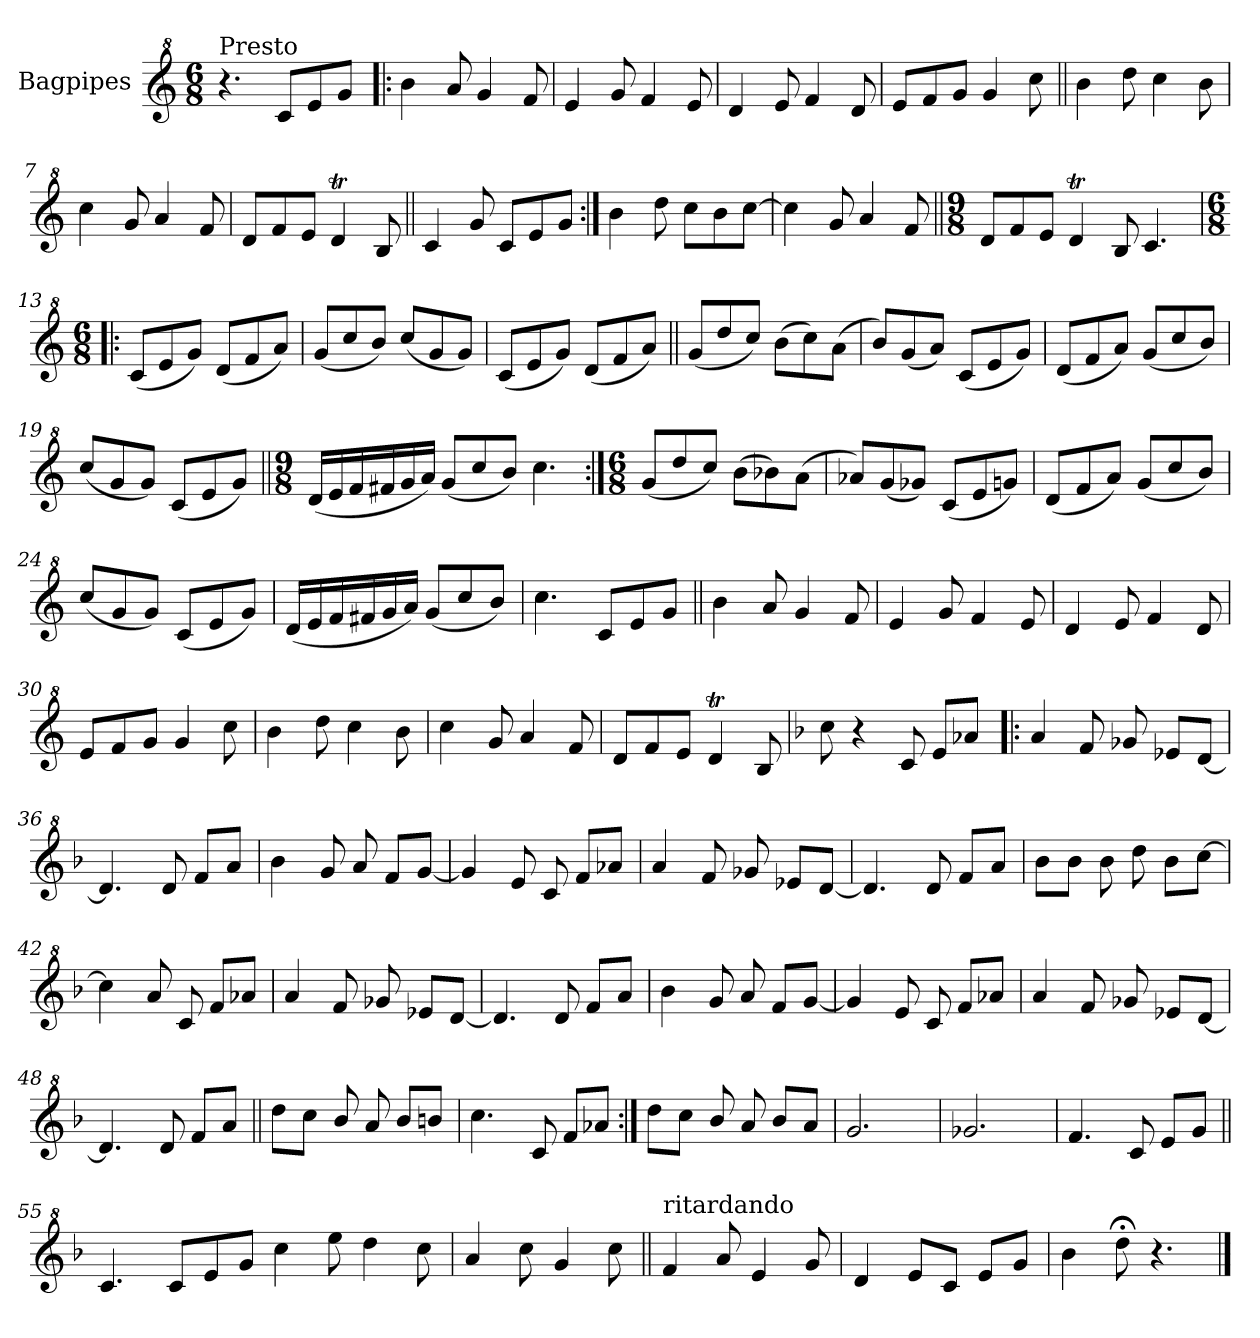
**kern
*part1
*staff1
*I"Bagpipes
*I'Bag
*clefG^2
*k[]
*C:
*M6/8
=1
!LO:TX:a:t=Presto
4.r
8cc/L
8ee/
8gg/J
=2!|:
4bb\
8aa/
4gg/
8ff/
=3
4ee/
8gg/
4ff/
8ee/
=4
4dd/
8ee/
4ff/
8dd/
=5
8ee/L
8ff/
8gg/J
4gg/
8ccc\
=6||
4bb\
8ddd\
4ccc\
8bb\
=7
4ccc\
8gg/
4aa/
8ff/
=8
8dd/L
8ff/
8ee/J
4ddT/
8b/
!!LO:LB:g=z
=9||
4cc/
8gg/
8cc/L
8ee/
8gg/J
=10:|!
4bb\
8ddd\
8ccc\L
8bb\
[8ccc\J
=11
4ccc\]
8gg/
4aa/
8ff/
=12||
*M9/8
8dd/L
8ff/
8ee/J
4ddT/
8b/
4.cc/
=13!|:
*M6/8
(8cc/L
8ee/
8gg/J)
(8dd/L
8ff/
8aa/J)
=14
(8gg/L
8ccc/
8bb/J)
(8ccc/L
8gg/
8gg/J)
=15
(8cc/L
8ee/
8gg/J)
(8dd/L
8ff/
8aa/J)
!!LO:LB:g=z
=16||
(8gg/L
8ddd/
8ccc/J)
(8bb\L
8ccc\)
(8aa\J
=17
8bb/L)
(8gg/
8aa/J)
(8cc/L
8ee/
8gg/J)
=18
(8dd/L
8ff/
8aa/J)
(8gg/L
8ccc/
8bb/J)
=19
(8ccc/L
8gg/
8gg/J)
(8cc/L
8ee/
8gg/J)
=20||
*M9/8
(16dd/LL
16ee/
16ff/
16ff#X/
16gg/
16aa/JJ)
(8gg/L
8ccc/
8bb/J)
4.ccc\
=21:|!
*M6/8
(8gg/L
8ddd/
8ccc/J)
(8bb\L
8bb-X\)
(8aa\J
!!LO:LB:g=z
=22
8aa-X/L)
(8gg/
8gg-X/J)
(8cc/L
8ee/
8ggn/J)
=23
(8dd/L
8ff/
8aa/J)
(8gg/L
8ccc/
8bb/J)
=24
(8ccc/L
8gg/
8gg/J)
(8cc/L
8ee/
8gg/J)
=25
(16dd/LL
16ee/
16ff/
16ff#X/
16gg/
16aa/JJ)
(8gg/L
8ccc/
8bb/J)
=26
4.ccc\
8cc/L
8ee/
8gg/J
=27||
4bb\
8aa/
4gg/
8ff/
=28
4ee/
8gg/
4ff/
8ee/
!!LO:LB:g=z
=29
4dd/
8ee/
4ff/
8dd/
=30
8ee/L
8ff/
8gg/J
4gg/
8ccc\
=31
4bb\
8ddd\
4ccc\
8bb\
=32
4ccc\
8gg/
4aa/
8ff/
=33
8dd/L
8ff/
8ee/J
4ddT/
8b/
=34
*k[b-]
*F:
8ccc\
4r
8cc/
8ee/L
8aa-X/J
=35!|:
4aa/
8ff/
8gg-X/
8ee-X/L
[8dd/J
=36
4.dd/]
8dd/
8ff/L
8aa/J
!!LO:LB:g=z
=37
4bb-\
8gg/
8aa/
8ff/L
[8gg/J
=38
4gg/]
8ee/
8cc/
8ff/L
8aa-X/J
=39
4aa/
8ff/
8gg-X/
8ee-X/L
[8dd/J
=40
4.dd/]
8dd/
8ff/L
8aa/J
=41
8bb-\L
8bb-\J
8bb-\
8ddd\
8bb-\L
[8ccc\J
=42
4ccc\]
8aa/
8cc/
8ff/L
8aa-X/J
=43
4aa/
8ff/
8gg-X/
8ee-X/L
[8dd/J
!!LO:LB:g=z
=44
4.dd/]
8dd/
8ff/L
8aa/J
=45
4bb-\
8gg/
8aa/
8ff/L
[8gg/J
=46
4gg/]
8ee/
8cc/
8ff/L
8aa-X/J
=47
4aa/
8ff/
8gg-X/
8ee-X/L
[8dd/J
=48
4.dd/]
8dd/
8ff/L
8aa/J
=49||
8ddd\L
8ccc\J
8bb-/
8aa/
8bb-/L
8bbn/J
=50
4.ccc\
8cc/
8ff/L
8aa-X/J
!!LO:LB:g=z
=51:|!
8ddd\L
8ccc\J
8bb-/
8aa/
8bb-/L
8aa/J
=52
2.gg/
=53
2.gg-X/
=54
4.ff/
8cc/
8ee/L
8gg/J
=55||
4.cc/
8cc/L
8ee/
8gg/J
4ccc\
8eee\
4ddd\
8ccc\
=56
4aa/
8ccc\
4gg/
8ccc\
=57||
!LO:TX:a:t=ritardando
4ff/
8aa/
4ee/
8gg/
=58
4dd/
8ee/L
8cc/J
8ee/L
8gg/J
=59
4bb-\
8ddd;<\
4.r
==
*-
